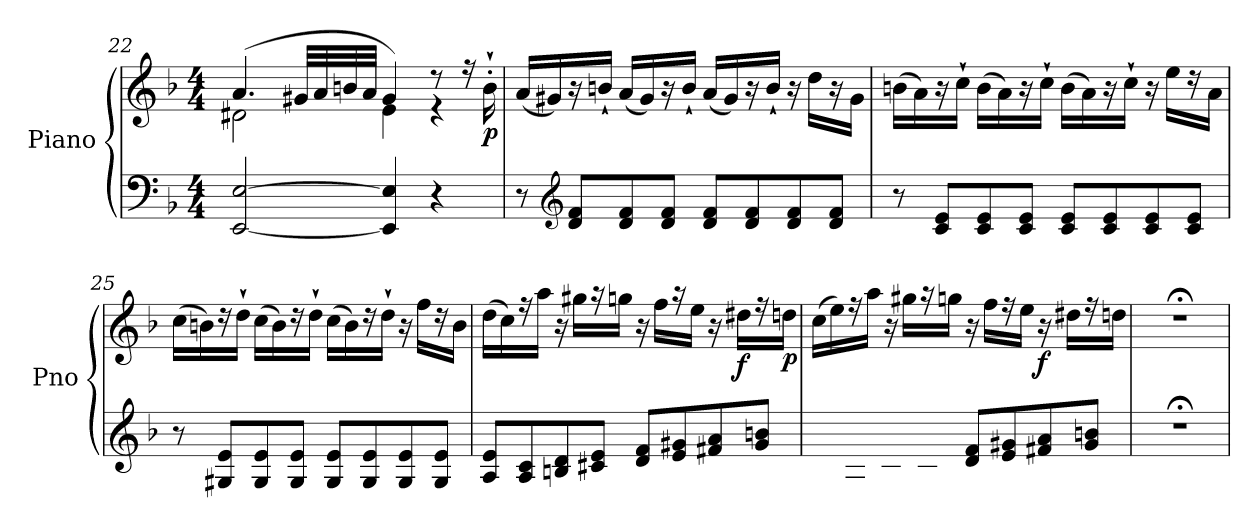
**kern	**kern	**dynam
*part1	*part1	*part1
*staff2	*staff1	*staff1/2
*I"Piano	*	*
*I'Pno	*	*
!!LO:LB:g=z
*clefF4	*clefG2	*
*k[b-]	*k[b-]	*
*M4/4	*M4/4	*
=22	=22	=22
*	*^	*
[2EE/ [2E/	(>4.a/	2d#X\	.
.	32g#X/LLL	.	.
.	32a/	.	.
.	32bn/	.	.
.	32a/JJJ	.	.
4EE/] 4E/]	4g#/)	4e\	.
4r	8r	4re	.
.	16r	.	.
!	!	!	!LO:DY:b
.	16b'`\	.	p
*	*v	*v	*
=23	=23	=23
8r	(<16a/LL	.
.	16g#X/)	.
*clefG2	*	*
8d/ 8f/L	16r	.
.	16bn`/JJ	.
8d/ 8f/	(<16a/LL	.
.	16g#/)	.
8d/ 8f/J	16r	.
.	16b`/JJ	.
8d/ 8f/L	(<16a/LL	.
.	16g#/)	.
8d/ 8f/	16r	.
.	16b`/JJ	.
8d/ 8f/	16r	.
.	16dd\LL	.
8d/ 8f/J	16r	.
.	16g#\JJ	.
=24	=24	=24
8r	(>16bn\LL	.
.	16a\)	.
8c/ 8e/L	16r	.
.	16cc`\JJ	.
8c/ 8e/	(>16b\LL	.
.	16a\)	.
8c/ 8e/J	16r	.
.	16cc`\JJ	.
8c/ 8e/L	(>16b\LL	.
.	16a\)	.
8c/ 8e/	16r	.
.	16cc`\JJ	.
8c/ 8e/	16r	.
.	16ee\LL	.
8c/ 8e/J	16rdd	.
.	16a\JJ	.
!!LO:LB:g=z
=25	=25	=25
8r	(>16cc\LL	.
.	16bn\)	.
8G#X/ 8e/L	16r	.
.	16dd`\JJ	.
8G#/ 8e/	(>16cc\LL	.
.	16b\)	.
8G#/ 8e/J	16r	.
.	16dd`\JJ	.
8G#/ 8e/L	(>16cc\LL	.
.	16b\)	.
8G#/ 8e/	16r	.
.	16dd`\JJ	.
8G#/ 8e/	16r	.
.	16ff\LL	.
8G#/ 8e/J	16rdd	.
.	16b\JJ	.
=26	=26	=26
8A/ 8e/L	(>16dd\LL	.
.	16cc\)	.
8A/ 8c/	16rff	.
!	!	!LO:DY:b
.	16aa\JJ	other-dynamics
8Bn/ 8d/	16r	.
.	16gg#X\LL	.
8c#X/ 8e/J	16raa	.
.	16ggn\JJ	.
8d/ 8f/L	16r	.
.	16ff\LL	.
8e/ 8g#X/	16raa	.
.	16ee\JJ	.
8f#X/ 8a/	16r	.
!	!	!LO:DY:b
.	16dd#X\LL	f
8g#/ 8bn/J	16rff	.
!	!	!LO:DY:b
.	16ddn\JJ	p
!!LO:LB:g=z
=27	=27	=27
8a/ 8a/yyL	(>16cc\LL	.
.	16ee\)	.
8A/ 8c/	16rff	.
.	16aa\JJ	.
8Bn/ 8d/	16r	.
!	!	!LO:DY:b
.	16gg#X\LL	other-dynamics
8c#X/ 8e/J	16raa	.
.	16ggn\JJ	.
8d/ 8f/L	16r	.
.	16ff\LL	.
8e/ 8g#X/	16rff	.
.	16ee\JJ	.
!	!	!LO:DY:b
8f#X/ 8a/	16r	f
.	16dd#X\LL	.
8g#/ 8bn/J	16rff	.
.	16ddn\JJ	.
!!LO:LB:g=z
=28	=28	=28
1r;<	1r;<	.
=	=	=
*-	*-	*-
